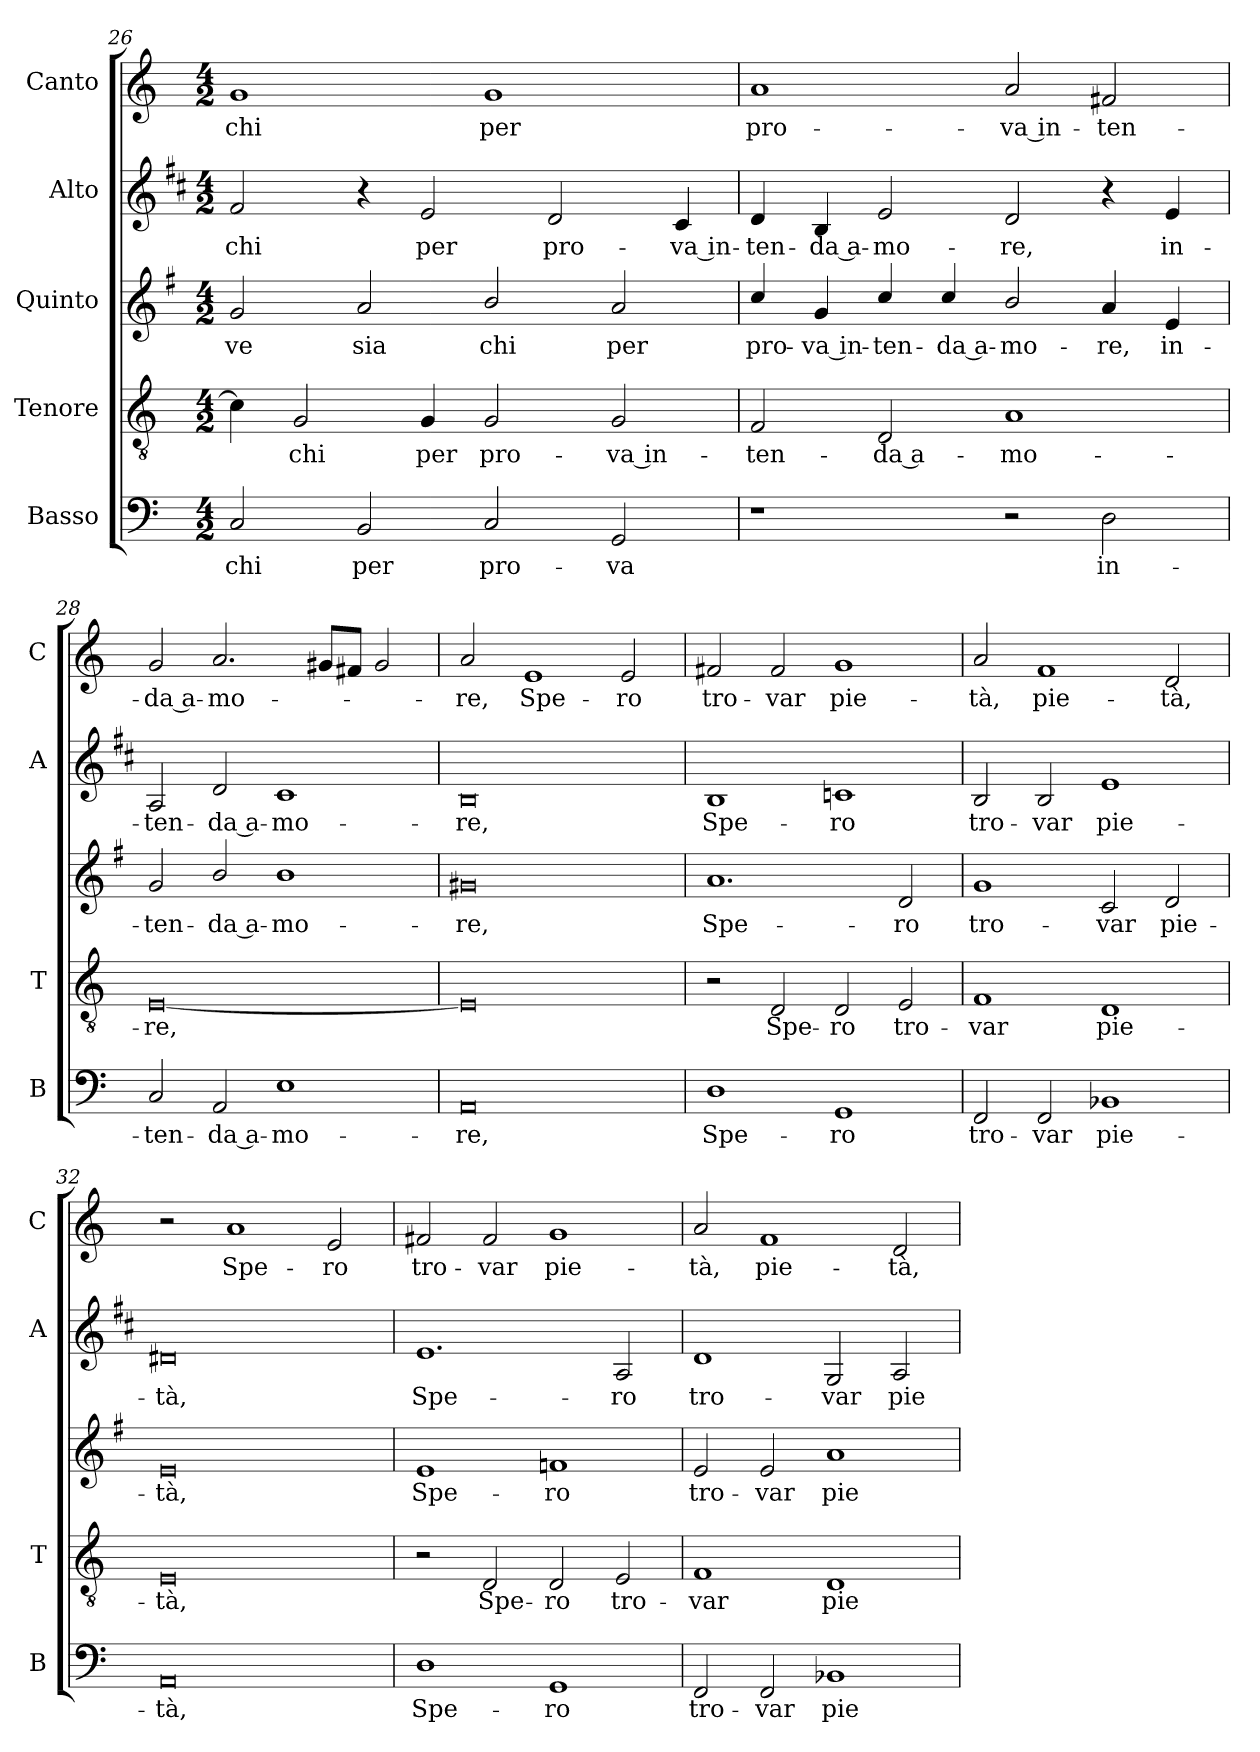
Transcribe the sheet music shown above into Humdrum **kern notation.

**kern	**text	**kern	**text	**kern	**text	**kern	**text	**kern	**text
*part5	*part5	*part4	*part4	*part3	*part3	*part2	*part2	*part1	*part1
*staff5	*staff5	*staff4	*staff4	*staff3	*staff3	*staff2	*staff2	*staff1	*staff1
*I"Basso	*	*I"Tenore	*	*I"Quinto	*	*I"Alto	*	*I"Canto	*
*I'B	*	*I'T	*	*	*	*I'A	*	*I'C	*
*clefF4	*	*clefGv2	*	*clefG2	*	*clefG2	*	*clefG2	*
*	*	*	*	*ITrd4c7	*	*ITrd1c2	*	*	*
*k[]	*	*k[]	*	*k[]	*	*k[]	*	*k[]	*
*C:	*	*C:	*	*C:	*	*C:	*	*C:	*
*M4/2	*	*M4/2	*	*M4/2	*	*M4/2	*	*M4/2	*
=26	=26	=26	=26	=26	=26	=26	=26	=26	=26
!	!LO:LY:b	!	!	!	!LO:LY:b	!	!LO:LY:b	!	!LO:LY:b
2C/	chi	4c\]	.	2c/	-ve	2e/	chi	1g	chi
!	!	!	!LO:LY:b	!	!	!	!	!	!
.	.	2G/	chi	.	.	.	.	.	.
!	!LO:LY:b	!	!	!	!LO:LY:b	!	!	!	!
2BB/	per	.	.	2d/	sia	4r	.	.	.
!	!	!	!LO:LY:b	!	!	!	!LO:LY:b	!	!
.	.	4G/	per	.	.	2d/	per	.	.
!	!LO:LY:b	!	!LO:LY:b	!	!LO:LY:b	!	!	!	!LO:LY:b
2C/	pro-	2G/	pro-	2e/	chi	.	.	1g	per
!	!	!	!	!	!	!	!LO:LY:b	!	!
.	.	.	.	.	.	2c/	pro-	.	.
!	!LO:LY:b	!	!LO:LY:b	!	!LO:LY:b	!	!	!	!
2GG/	-va	2G/	-va in-	2d/	per	.	.	.	.
!	!	!	!	!	!	!	!LO:LY:b	!	!
.	.	.	.	.	.	4B/	-va in-	.	.
=27	=27	=27	=27	=27	=27	=27	=27	=27	=27
!	!	!	!LO:LY:b	!	!LO:LY:b	!	!LO:LY:b	!	!LO:LY:b
1r	.	2F/	-ten-	4f/	pro-	4c/	-ten-	1a	pro-
!	!	!	!	!	!LO:LY:b	!	!LO:LY:b	!	!
.	.	.	.	4c/	-va in-	4A/	-da a-	.	.
!	!	!	!LO:LY:b	!	!LO:LY:b	!	!LO:LY:b	!	!
.	.	2D/	-da a-	4f/	-ten-	2d/	-mo-	.	.
!	!	!	!	!	!LO:LY:b	!	!	!	!
.	.	.	.	4f/	-da a-	.	.	.	.
!	!	!	!LO:LY:b	!	!LO:LY:b	!	!LO:LY:b	!	!LO:LY:b
2r	.	1A	-mo-	2e/	-mo-	2c/	-re,	2a/	-va in-
!	!LO:LY:b	!	!	!	!LO:LY:b	!	!	!	!LO:LY:b
2D\	in-	.	.	4d/	-re,	4r	.	2f#X/	-ten-
!	!	!	!	!	!LO:LY:b	!	!LO:LY:b	!	!
.	.	.	.	4A/	in-	4d/	in-	.	.
=28	=28	=28	=28	=28	=28	=28	=28	=28	=28
!	!LO:LY:b	!	!LO:LY:b	!	!LO:LY:b	!	!LO:LY:b	!	!LO:LY:b
2C/	-ten-	[0E	-re,	2c/	-ten-	2G/	-ten-	2g/	-da a-
!	!LO:LY:b	!	!	!	!LO:LY:b	!	!LO:LY:b	!	!LO:LY:b
2AA/	-da a-	.	.	2e/	-da a-	2c/	-da a-	2.a/	-mo-
!	!LO:LY:b	!	!	!	!LO:LY:b	!	!LO:LY:b	!	!
1E	-mo-	.	.	1e	-mo-	1B	-mo-	.	.
.	.	.	.	.	.	.	.	8g#X/L	.
.	.	.	.	.	.	.	.	8f#X/J	.
.	.	.	.	.	.	.	.	2g#/	.
=29	=29	=29	=29	=29	=29	=29	=29	=29	=29
!	!LO:LY:b	!	!	!	!LO:LY:b	!	!LO:LY:b	!	!LO:LY:b
0AA	-re,	0E]	.	0c#X	-re,	0A	-re,	2a/	-re,
!	!	!	!	!	!	!	!	!	!LO:LY:b
.	.	.	.	.	.	.	.	1e	Spe-
!	!	!	!	!	!	!	!	!	!LO:LY:b
.	.	.	.	.	.	.	.	2e/	-ro
!!LO:LB:g=z
=30	=30	=30	=30	=30	=30	=30	=30	=30	=30
!	!LO:LY:b	!	!	!	!LO:LY:b	!	!LO:LY:b	!	!LO:LY:b
1D	Spe-	2r	.	1.d	Spe-	1A	Spe-	2f#X/	tro-
!	!	!	!LO:LY:b	!	!	!	!	!	!LO:LY:b
.	.	2D/	Spe-	.	.	.	.	2f#/	-var
!	!LO:LY:b	!	!LO:LY:b	!	!	!	!LO:LY:b	!	!LO:LY:b
1GG	-ro	2D/	-ro	.	.	1B-X	-ro	1g	pie-
!	!	!	!LO:LY:b	!	!LO:LY:b	!	!	!	!
.	.	2E/	tro-	2G/	-ro	.	.	.	.
=31	=31	=31	=31	=31	=31	=31	=31	=31	=31
!	!LO:LY:b	!	!LO:LY:b	!	!LO:LY:b	!	!LO:LY:b	!	!LO:LY:b
2FF/	tro-	1F	-var	1c	tro-	2A/	tro-	2a/	-tà,
!	!LO:LY:b	!	!	!	!	!	!LO:LY:b	!	!LO:LY:b
2FF/	-var	.	.	.	.	2A/	-var	1f	pie-
!	!LO:LY:b	!	!LO:LY:b	!	!LO:LY:b	!	!LO:LY:b	!	!
1BB-X	pie-	1D	pie-	2F/	-var	1d	pie-	.	.
!	!	!	!	!	!LO:LY:b	!	!	!	!LO:LY:b
.	.	.	.	2G/	pie-	.	.	2d/	-tà,
=32	=32	=32	=32	=32	=32	=32	=32	=32	=32
!	!LO:LY:b	!	!LO:LY:b	!	!LO:LY:b	!	!LO:LY:b	!	!
0AA	-tà,	0E	-tà,	0A	-tà,	0c#X	-tà,	2r	.
!	!	!	!	!	!	!	!	!	!LO:LY:b
.	.	.	.	.	.	.	.	1a	Spe-
!	!	!	!	!	!	!	!	!	!LO:LY:b
.	.	.	.	.	.	.	.	2e/	-ro
=33	=33	=33	=33	=33	=33	=33	=33	=33	=33
!	!LO:LY:b	!	!	!	!LO:LY:b	!	!LO:LY:b	!	!LO:LY:b
1D	Spe-	2r	.	1A	Spe-	1.d	Spe-	2f#X/	tro-
!	!	!	!LO:LY:b	!	!	!	!	!	!LO:LY:b
.	.	2D/	Spe-	.	.	.	.	2f#/	-var
!	!LO:LY:b	!	!LO:LY:b	!	!LO:LY:b	!	!	!	!LO:LY:b
1GG	-ro	2D/	-ro	1B-X	-ro	.	.	1g	pie-
!	!	!	!LO:LY:b	!	!	!	!LO:LY:b	!	!
.	.	2E/	tro-	.	.	2G/	-ro	.	.
=34	=34	=34	=34	=34	=34	=34	=34	=34	=34
!	!LO:LY:b	!	!LO:LY:b	!	!LO:LY:b	!	!LO:LY:b	!	!LO:LY:b
2FF/	tro-	1F	-var	2A/	tro-	1c	tro-	2a/	-tà,
!	!LO:LY:b	!	!	!	!LO:LY:b	!	!	!	!LO:LY:b
2FF/	-var	.	.	2A/	-var	.	.	1f	pie-
!	!LO:LY:b	!	!LO:LY:b	!	!LO:LY:b	!	!LO:LY:b	!	!
1BB-X	pie-	1D	pie-	1d	pie-	2F/	-var	.	.
!	!	!	!	!	!	!	!LO:LY:b	!	!LO:LY:b
.	.	.	.	.	.	2G/	pie-	2d/	-tà,
=	=	=	=	=	=	=	=	=	=
*-	*-	*-	*-	*-	*-	*-	*-	*-	*-
